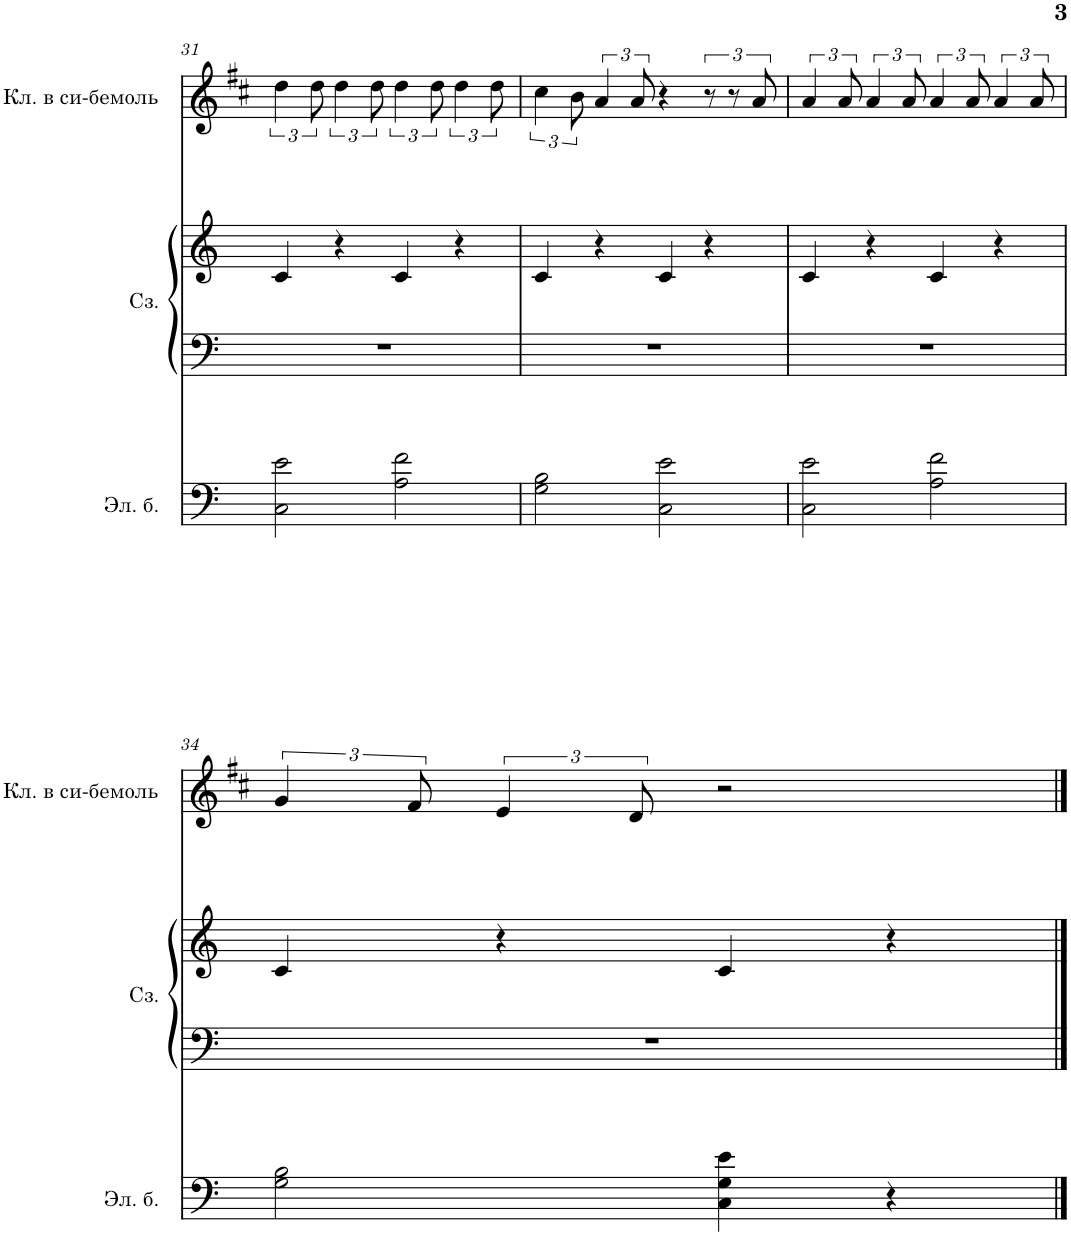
**kern	**kern	**kern	**kern
*part3	*part2	*part2	*part1
*staff4	*staff3	*staff2	*staff1
*I"Электрическая бас-гитара	*I"Металлический синтезатор	*	*I"Кларнет в си-бемоль
!!LO:PB:g=z
*clefF4	*clefF4	*clefG2	*clefG2
*Trd7c12	*	*	*Trd1c2
*k[]	*k[]	*k[]	*k[f#c#]
*M4/4	*M4/4	*M4/4	*M4/4
=31	=31	=31	=31
2C\ 2e\	1r	4c/	6dd\
.	.	.	12dd\
.	.	4r	6dd\
.	.	.	12dd\
2A\ 2f\	.	4c/	6dd\
.	.	.	12dd\
.	.	4r	6dd\
.	.	.	12dd\
=32	=32	=32	=32
2G\ 2B\	1r	4c/	6cc#\
.	.	.	12b\
.	.	4r	6a/
.	.	.	12a/
2C\ 2e\	.	4c/	4r
.	.	4r	12r
.	.	.	12r
.	.	.	12a/
=33	=33	=33	=33
2C\ 2e\	1r	4c/	6a/
.	.	.	12a/
.	.	4r	6a/
.	.	.	12a/
2A\ 2f\	.	4c/	6a/
.	.	.	12a/
.	.	4r	6a/
.	.	.	12a/
!!LO:LB:g=z
=34	=34	=34	=34
2G\ 2B\	1r	4c/	6g/
.	.	.	12f#/
.	.	4r	6e/
.	.	.	12d/
4C\ 4G\ 4e\	.	4c/	2r
4r	.	4r	.
==	==	==	==
*-	*-	*-	*-
